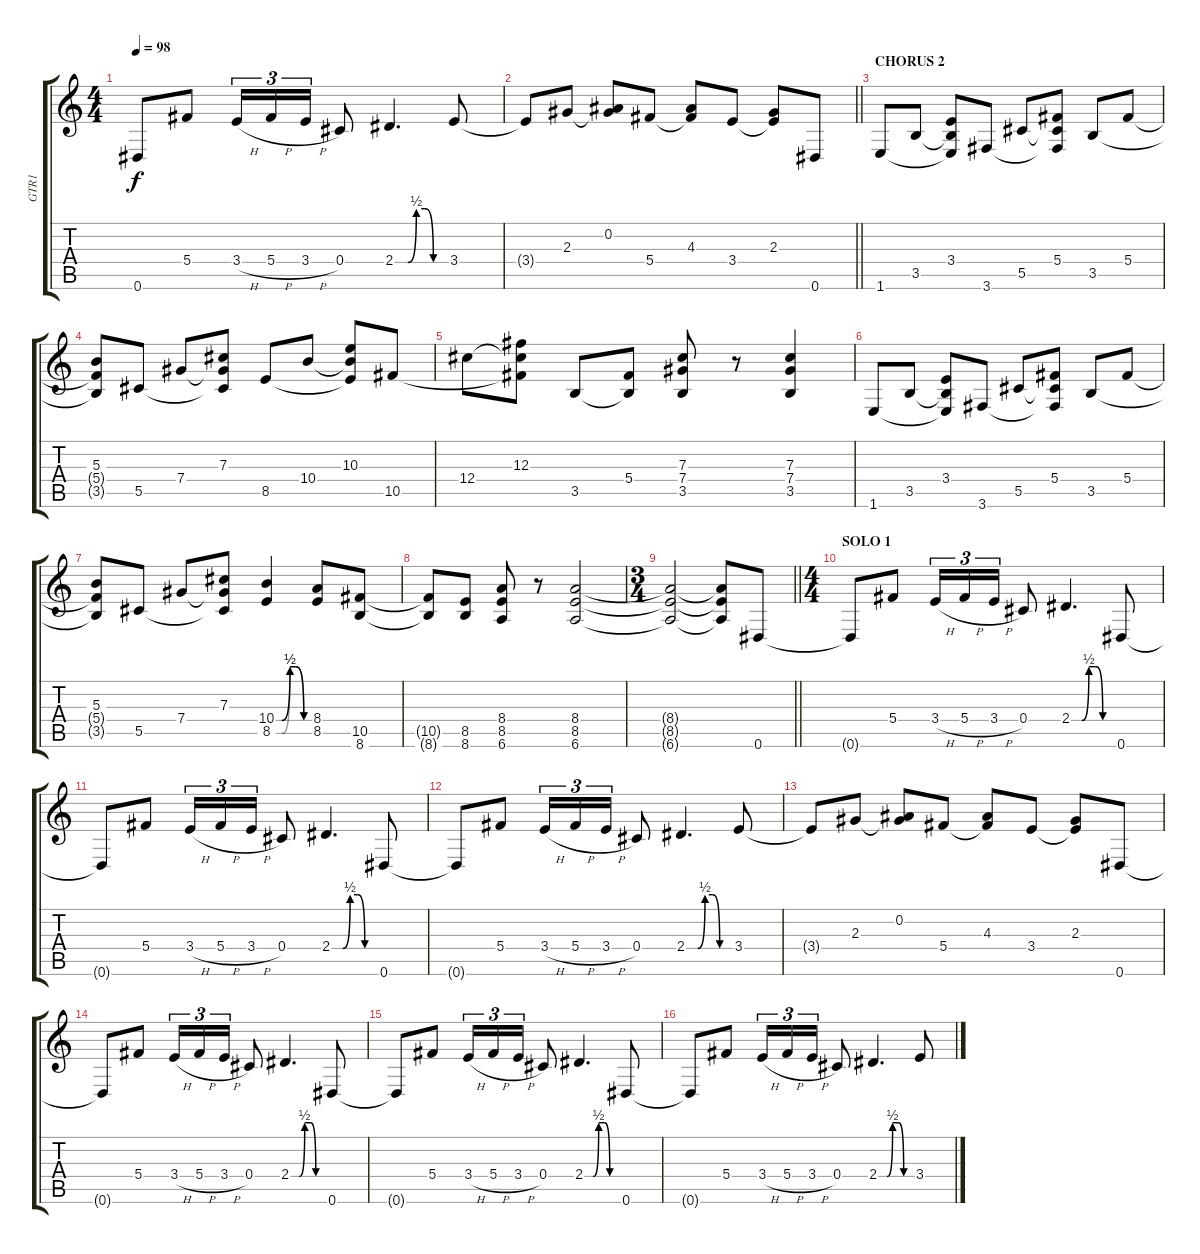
\track ("GTR1" "GTR1") {instrument distortionguitar}
\staff {score tabs}
\tuning (Eb4 Bb3 Gb3 Db3 Ab2 Eb2) {hide}
\ts (4 4)
\tempo 98
\clef g2
\ks c
0.6{t}.8{dy f} 5.4.8 3.4{h}.16{tu (3 2)} 5.4{h}.16{tu (3 2)} 3.4{h}.16{tu (3 2)} 0.4.8 2.4{be (custom 0 0 15 0 25 2 35 2 45 0 60 0)}.4{d} 3.4.8 |
\barLineRight lightlight
3.4{t}.8 2.3.8 (0.2 2.3{t}).8 5.4.8 (4.3 5.4{t}).8 3.4.8 (2.3 3.4{t}).8 0.6.8 |
\section ("" "CHORUS 2")
1.6.8 3.5.8 (3.4 3.5{t} 1.6{t}).8 3.6.8 5.5.8 (5.4 5.5{t} 3.6{t}).8 3.5.8 5.4.8 |
(5.3 5.4{t} 3.5{t}).8 5.5.8 7.4.8 (7.3 7.4{t} 5.5{t}).8 8.5.8 10.4.8 (10.3 10.4{t} 8.5{t}).8 10.5.8 |
12.4.8 (12.3 12.4{t} 10.5{t}).8 3.5.8 (5.4 3.5{t}).8 (7.3 7.4 3.5).8 r.8 (7.3 7.4 3.5).4 |
1.6.8 3.5.8 (3.4 3.5{t} 1.6{t}).8 3.6.8 5.5.8 (5.4 5.5{t} 3.6{t}).8 3.5.8 5.4.8 |
(5.3 5.4{t} 3.5{t}).8 5.5.8 7.4.8 (7.3 7.4{t} 5.5{t}).8 (10.4{be (custom 0 0 10 0 25 2 35 2 50 0 60 0)} 8.5{be (custom 0 0 10 0 25 2 35 2 50 0 60 0)}).4 (8.4 8.5).8 (10.5 8.6).8 |
(10.5{t} 8.6{t}).8 (8.5 8.6).8 (8.4 8.5 6.6).8 r.8 (8.4 8.5 6.6).2 |
\ts (3 4)
\barLineRight lightlight
(8.4{t} 8.5{t} 6.6{t}).2 (8.4{t} 8.5{t} 6.6{t}).8 0.6.8{volume 8} |
\ts (4 4)
\section ("" "SOLO 1")
0.6{t}.8 5.4.8 3.4{h}.16{tu (3 2)} 5.4{h}.16{tu (3 2)} 3.4{h}.16{tu (3 2)} 0.4.8 2.4{be (custom 0 0 15 0 25 2 35 2 45 0 60 0)}.4{d} 0.6.8 |
0.6{t}.8 5.4.8 3.4{h}.16{tu (3 2)} 5.4{h}.16{tu (3 2)} 3.4{h}.16{tu (3 2)} 0.4.8 2.4{be (custom 0 0 15 0 25 2 35 2 45 0 60 0)}.4{d} 0.6.8 |
0.6{t}.8 5.4.8 3.4{h}.16{tu (3 2)} 5.4{h}.16{tu (3 2)} 3.4{h}.16{tu (3 2)} 0.4.8 2.4{be (custom 0 0 15 0 25 2 35 2 45 0 60 0)}.4{d} 3.4.8 |
3.4{t}.8 2.3.8 (0.2 2.3{t}).8 5.4.8 (4.3 5.4{t}).8 3.4.8 (2.3 3.4{t}).8 0.6.8 |
0.6{t}.8 5.4.8 3.4{h}.16{tu (3 2)} 5.4{h}.16{tu (3 2)} 3.4{h}.16{tu (3 2)} 0.4.8 2.4{be (custom 0 0 15 0 25 2 35 2 45 0 60 0)}.4{d} 0.6.8 |
0.6{t}.8 5.4.8 3.4{h}.16{tu (3 2)} 5.4{h}.16{tu (3 2)} 3.4{h}.16{tu (3 2)} 0.4.8 2.4{be (custom 0 0 15 0 25 2 35 2 45 0 60 0)}.4{d} 0.6.8 |
0.6{t}.8 5.4.8 3.4{h}.16{tu (3 2)} 5.4{h}.16{tu (3 2)} 3.4{h}.16{tu (3 2)} 0.4.8 2.4{be (custom 0 0 15 0 25 2 35 2 45 0 60 0)}.4{d} 3.4.8
